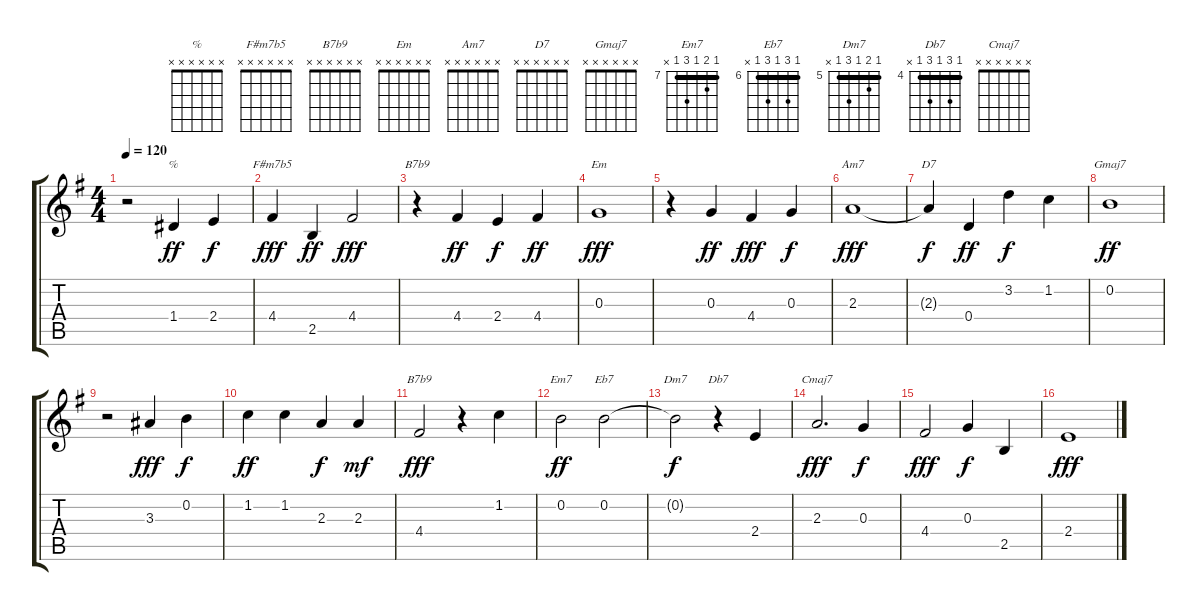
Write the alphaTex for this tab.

\track "" {instrument acousticguitarnylon}
\staff {score tabs}
\tuning (E4 B3 G3 D3 A2 E2) {hide}
\chord ("%" x x x x x x)
\chord ("F#m7b5" x x x x x x)
\chord ("B7b9" x 1 2 1 2 x)
\chord ("Em" x x x x x x)
\chord ("Am7" x x x x x x)
\chord ("D7" x x x x x x)
\chord ("Gmaj7" x x x x x x)
\chord ("B7b9" x x x x x x)
\chord ("Em7" 7 8 7 9 7 x) {firstfret 7 barre 7}
\chord ("Eb7" 6 8 6 8 6 x) {firstfret 6 barre 6}
\chord ("Dm7" 5 6 5 7 5 x) {firstfret 5 barre 5}
\chord ("Db7" 4 6 4 6 4 x) {firstfret 4 barre 4}
\chord ("Cmaj7" x x x x x x)
\ts (4 4)
\tempo 120
\clef g2
\ks g
r.2{dy ff} 1.4.4{ch "%"} 2.4.4{dy f} |
4.4.4{ch "F#m7b5" dy fff} 2.5.4{dy ff} 4.4.2{dy fff} |
r.4{ch "B7b9"} 4.4.4{dy ff} 2.4.4{dy f} 4.4.4{dy ff} |
0.3.1{ch "Em" dy fff} |
r.4 0.3.4{dy ff} 4.4.4{dy fff} 0.3.4{dy f} |
2.3.1{ch "Am7" dy fff} |
2.3{t}.4{ch "D7" dy f} 0.4.4{dy ff} 3.2.4{dy f} 1.2.4 |
0.2.1{ch "Gmaj7" dy ff} |
r.2 3.3.4{dy fff} 0.2.4{dy f} |
1.2.4{dy ff} 1.2.4 2.3.4{dy f} 2.3.4{dy mf} |
4.4.2{ch "B7b9" dy fff} r.4 1.2.4 |
0.2.2{ch "Em7" dy ff} 0.2.2{ch "Eb7"} |
0.2{t}.2{ch "Dm7" dy f} r.4{ch "Db7"} 2.4.4 |
2.3.2{d ch "Cmaj7" dy fff} 0.3.4{dy f} |
4.4.2{dy fff} 0.3.4{dy f} 2.5.4 |
2.4.1{dy fff}
